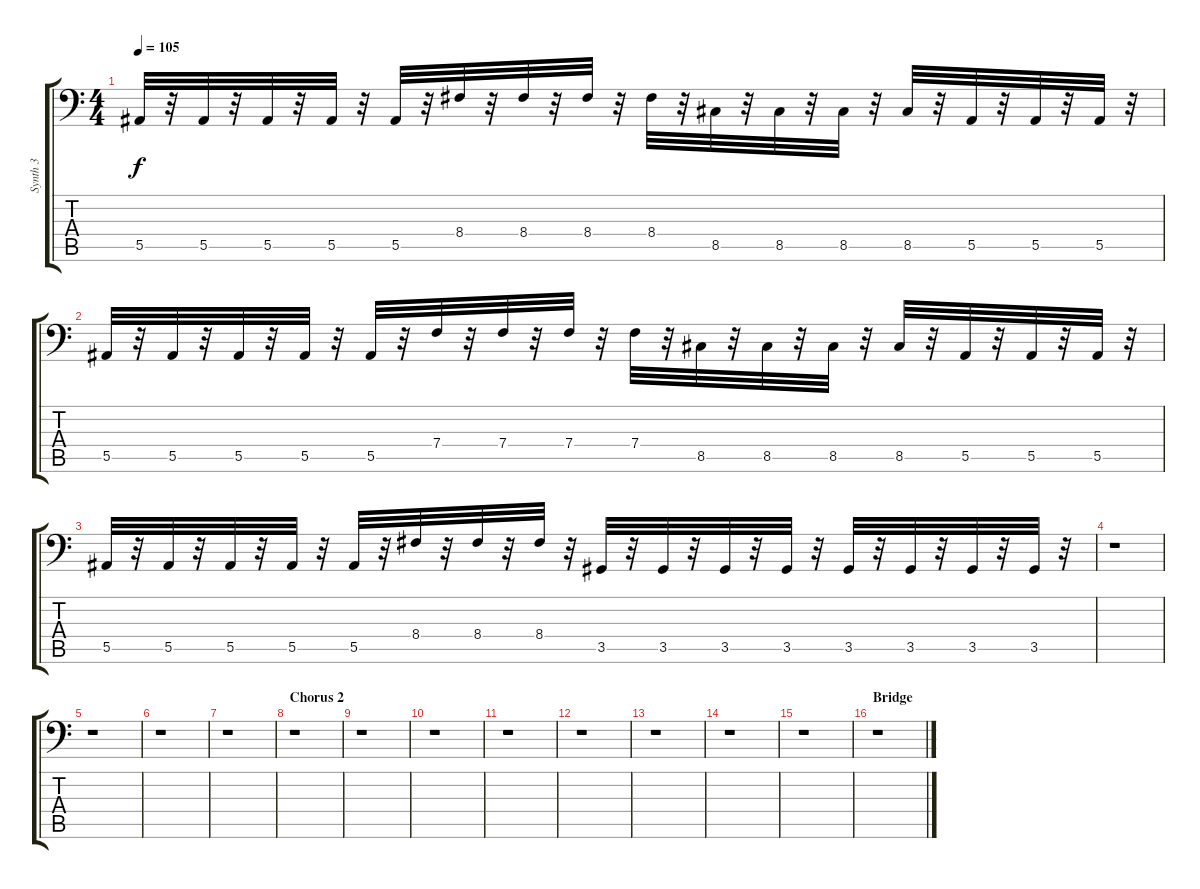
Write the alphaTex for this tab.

\track ("Synth 3" "Synth 3") {instrument lead5charang}
\staff {score tabs}
\tuning (C4 G3 Eb3 Bb2 F2 Bb1) {hide}
\ts (4 4)
\tempo 105
\clef f4
\ks c
5.5.32{dy f} r.32 5.5.32 r.32 5.5.32 r.32 5.5.32 r.32 5.5.32 r.32 8.4.32 r.32 8.4.32 r.32 8.4.32 r.32 8.4.32 r.32 8.5.32 r.32 8.5.32 r.32 8.5.32 r.32 8.5.32 r.32 5.5.32 r.32 5.5.32 r.32 5.5.32 r.32 |
5.5.32 r.32 5.5.32 r.32 5.5.32 r.32 5.5.32 r.32 5.5.32 r.32 7.4.32 r.32 7.4.32 r.32 7.4.32 r.32 7.4.32 r.32 8.5.32 r.32 8.5.32 r.32 8.5.32 r.32 8.5.32 r.32 5.5.32 r.32 5.5.32 r.32 5.5.32 r.32 |
5.5.32 r.32 5.5.32 r.32 5.5.32 r.32 5.5.32 r.32 5.5.32 r.32 8.4.32 r.32 8.4.32 r.32 8.4.32 r.32 3.5.32 r.32 3.5.32 r.32 3.5.32 r.32 3.5.32 r.32 3.5.32 r.32 3.5.32 r.32 3.5.32 r.32 3.5.32 r.32 |
r.1 |
r.1 |
r.1 |
r.1 |
\section ("" "Chorus 2")
r.1 |
r.1 |
r.1 |
r.1 |
r.1 |
r.1 |
r.1 |
r.1 |
\section ("" "Bridge")
r.1
